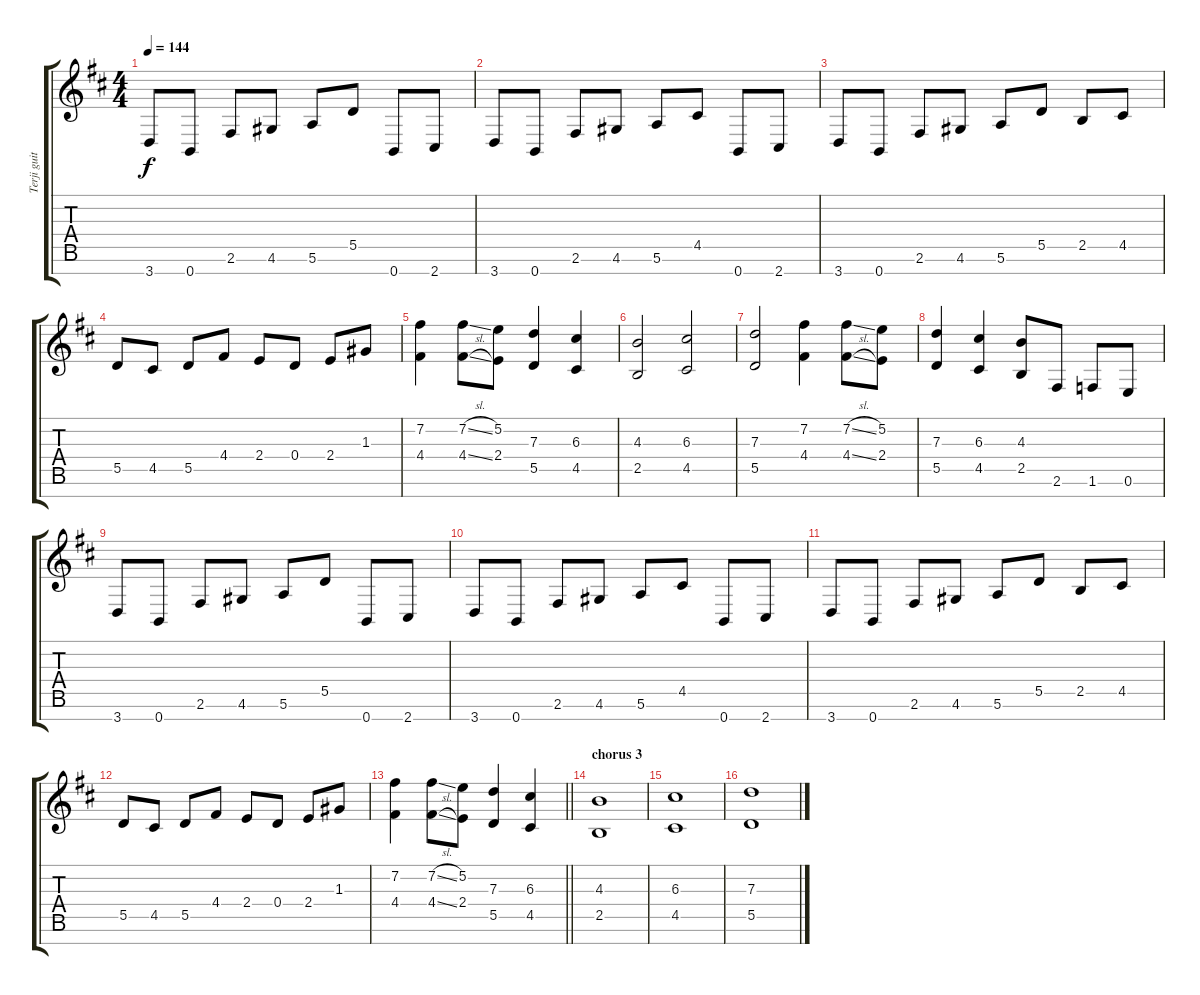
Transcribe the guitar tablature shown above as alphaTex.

\track ("Terji guitar" "Terji guit") {instrument distortionguitar}
\staff {score tabs}
\tuning (E4 B3 G3 D3 A2 E2 B1) {hide}
\ts (4 4)
\tempo 144
\clef g2
\ks bminor
3.7.8{dy f} 0.7.8 2.6.8 4.6.8 5.6.8 5.5.8 0.7.8 2.7.8 |
3.7.8 0.7.8 2.6.8 4.6.8 5.6.8 4.5.8 0.7.8 2.7.8 |
3.7.8 0.7.8 2.6.8 4.6.8 5.6.8 5.5.8 2.5.8 4.5.8 |
5.5.8 4.5.8 5.5.8 4.4.8 2.4.8 0.4.8 2.4.8 1.3.8 |
(7.2 4.4).4 (7.2{sl} 4.4{sl}).8 (5.2 2.4).8 (7.3 5.5).4 (6.3 4.5).4 |
(4.3 2.5).2 (6.3 4.5).2 |
(7.3 5.5).2 (7.2 4.4).4 (7.2{sl} 4.4{sl}).8 (5.2 2.4).8 |
(7.3 5.5).4 (6.3 4.5).4 (4.3 2.5).8 2.6.8 1.6.8 0.6.8 |
3.7.8 0.7.8 2.6.8 4.6.8 5.6.8 5.5.8 0.7.8 2.7.8 |
3.7.8 0.7.8 2.6.8 4.6.8 5.6.8 4.5.8 0.7.8 2.7.8 |
3.7.8 0.7.8 2.6.8 4.6.8 5.6.8 5.5.8 2.5.8 4.5.8 |
5.5.8 4.5.8 5.5.8 4.4.8 2.4.8 0.4.8 2.4.8 1.3.8 |
\barLineRight lightlight
(7.2 4.4).4 (7.2{sl} 4.4{sl}).8 (5.2 2.4).8 (7.3 5.5).4 (6.3 4.5).4 |
\section ("" "chorus 3")
(4.3 2.5).1 |
(6.3 4.5).1 |
(7.3 5.5).1
